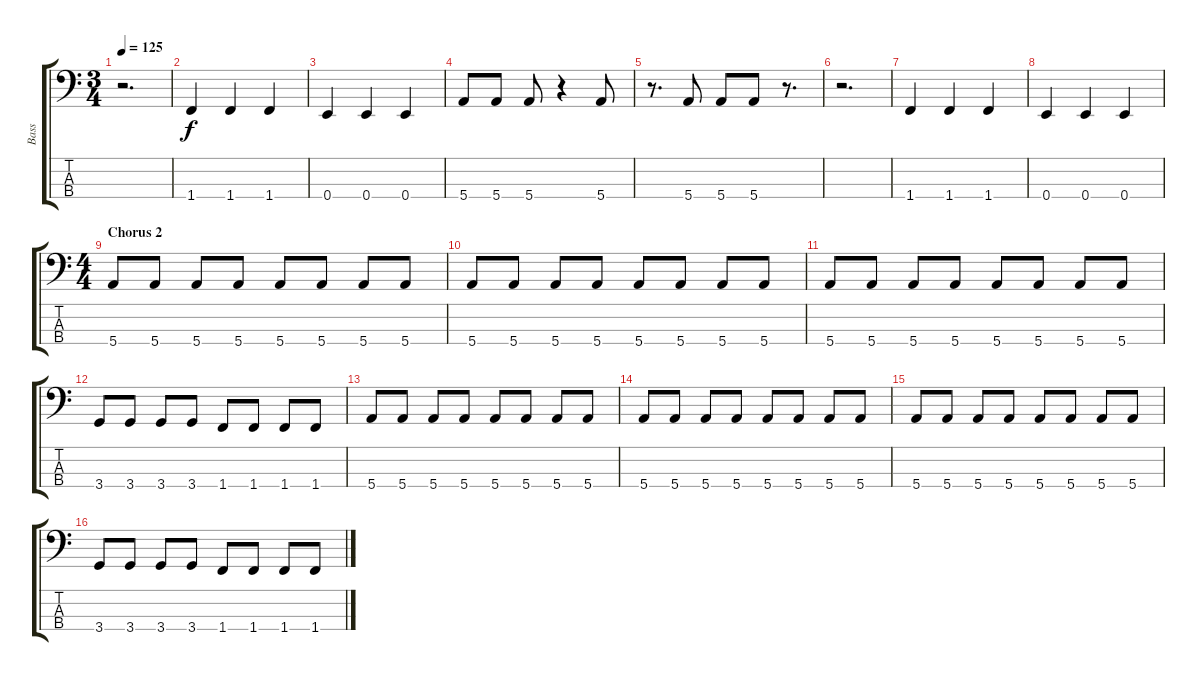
\track ("Bass" "Bass") {instrument electricbassfinger}
\staff {score tabs}
\tuning (G2 D2 A1 E1) {hide}
\ts (3 4)
\tempo 125
\clef f4
\ks c
r.2{d dy f} |
1.4.4 1.4.4 1.4.4 |
0.4.4 0.4.4 0.4.4 |
5.4.8 5.4.8 5.4.8 r.4 5.4.8 |
r.8{d} 5.4.8 5.4.8 5.4.8 r.8{d} |
r.2{d} |
1.4.4 1.4.4 1.4.4 |
0.4.4 0.4.4 0.4.4 |
\ts (4 4)
\section ("" "Chorus 2")
5.4.8 5.4.8 5.4.8 5.4.8 5.4.8 5.4.8 5.4.8 5.4.8 |
5.4.8 5.4.8 5.4.8 5.4.8 5.4.8 5.4.8 5.4.8 5.4.8 |
5.4.8 5.4.8 5.4.8 5.4.8 5.4.8 5.4.8 5.4.8 5.4.8 |
3.4.8 3.4.8 3.4.8 3.4.8 1.4.8 1.4.8 1.4.8 1.4.8 |
5.4.8 5.4.8 5.4.8 5.4.8 5.4.8 5.4.8 5.4.8 5.4.8 |
5.4.8 5.4.8 5.4.8 5.4.8 5.4.8 5.4.8 5.4.8 5.4.8 |
5.4.8 5.4.8 5.4.8 5.4.8 5.4.8 5.4.8 5.4.8 5.4.8 |
3.4.8 3.4.8 3.4.8 3.4.8 1.4.8 1.4.8 1.4.8 1.4.8
